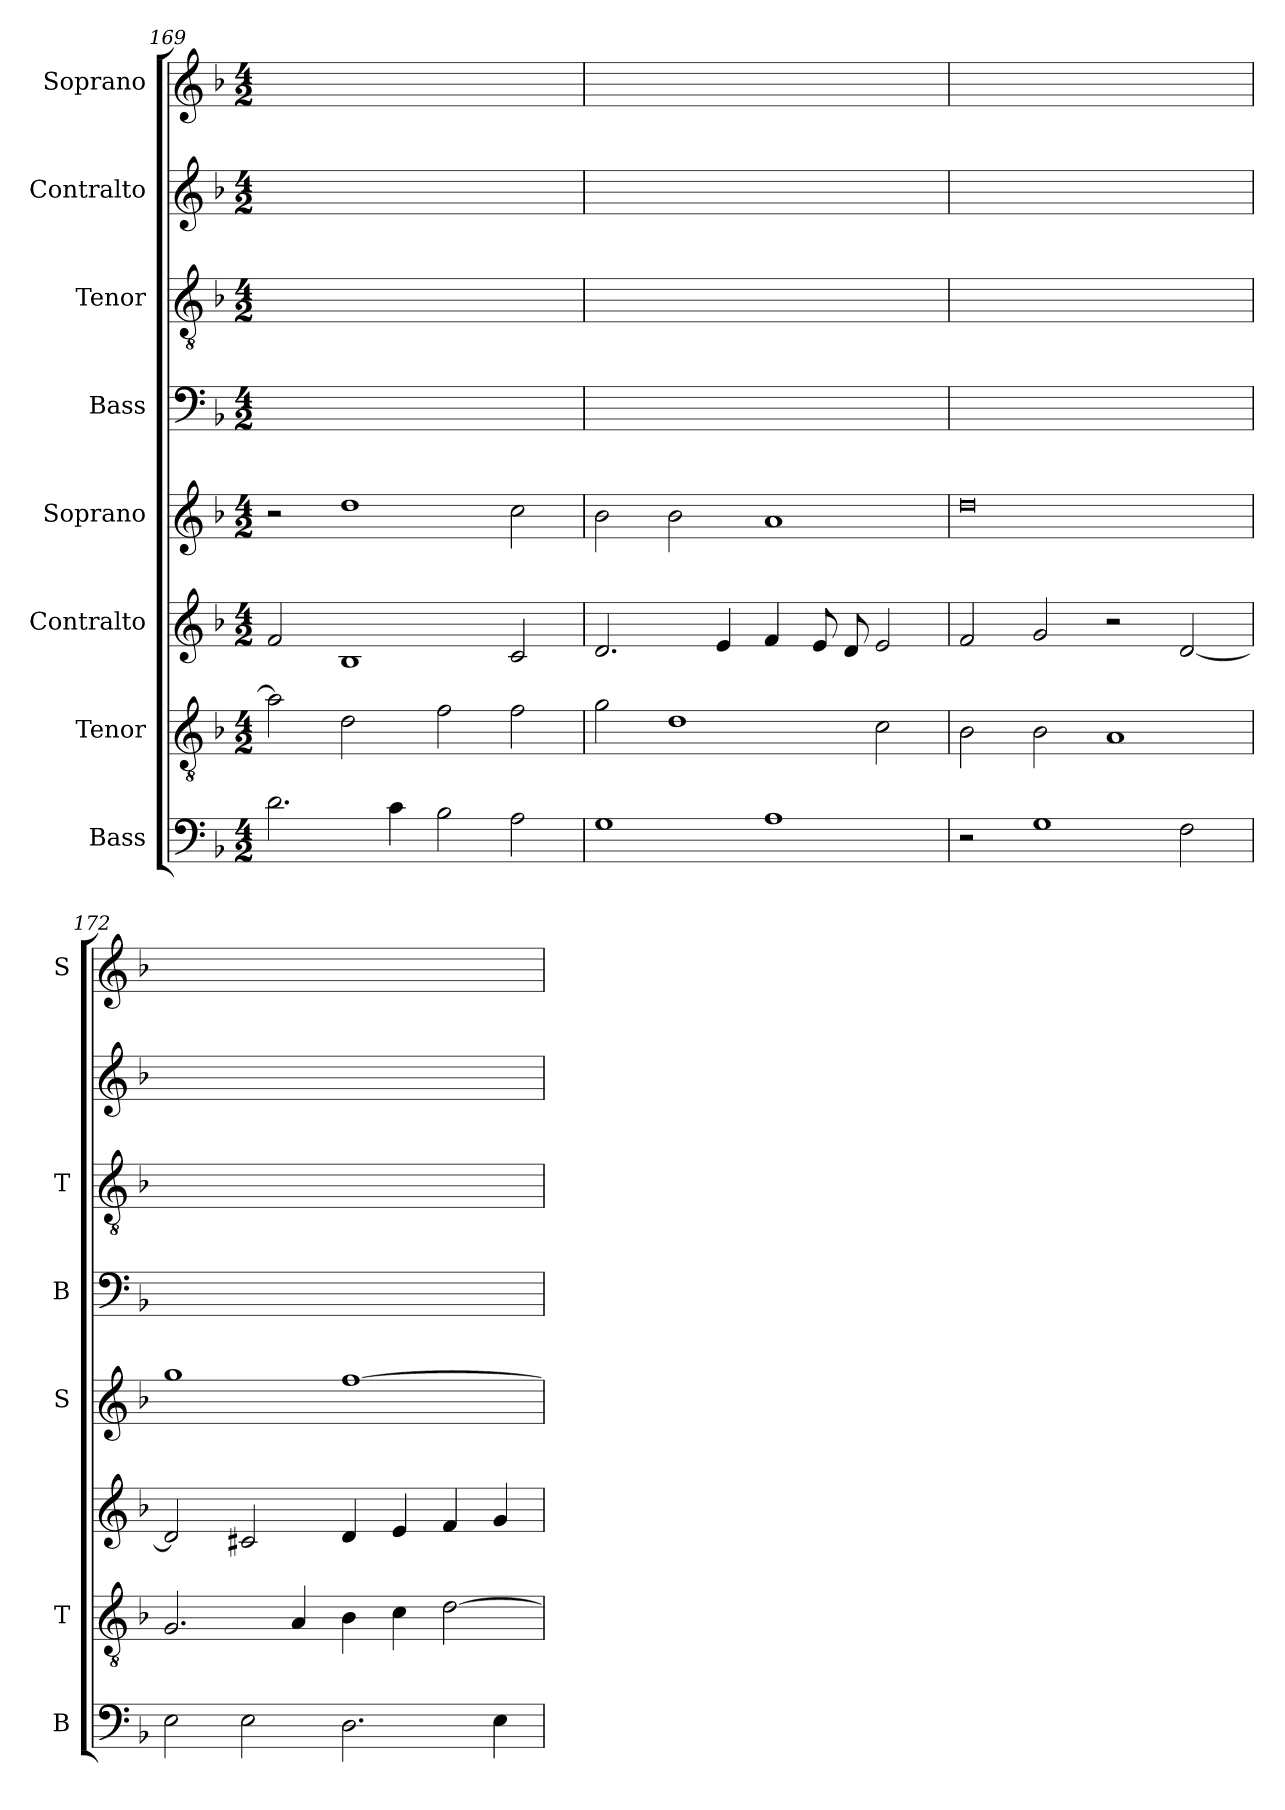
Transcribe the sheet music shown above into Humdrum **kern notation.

**kern	**kern	**kern	**kern	**kern	**kern	**kern	**kern
*part8	*part7	*part6	*part5	*part4	*part3	*part2	*part1
*staff8	*staff7	*staff6	*staff5	*staff4	*staff3	*staff2	*staff1
*I"Bass	*I"Tenor	*I"Contralto	*I"Soprano	*I"Bass	*I"Tenor	*I"Contralto	*I"Soprano
*I'B	*I'T	*	*I'S	*I'B	*I'T	*	*I'S
*clefF4	*clefGv2	*clefG2	*clefG2	*clefF4	*clefGv2	*clefG2	*clefG2
*k[b-]	*k[b-]	*k[b-]	*k[b-]	*k[b-]	*k[b-]	*k[b-]	*k[b-]
*G:dor	*G:dor	*G:dor	*G:dor	*G:dor	*G:dor	*G:dor	*G:dor
*M4/2	*M4/2	*M4/2	*M4/2	*M4/2	*M4/2	*M4/2	*M4/2
=169	=169	=169	=169	=169	=169	=169	=169
2.d	2a]	2f	2r	0ryy	0ryy	0ryy	0ryy
.	2d	1B-	1dd	.	.	.	.
4c	.	.	.	.	.	.	.
2B-	2f	.	.	.	.	.	.
2A	2f	2c	2cc	.	.	.	.
=170	=170	=170	=170	=170	=170	=170	=170
1G	2g	2.d	2b-	0ryy	0ryy	0ryy	0ryy
.	1d	.	2b-	.	.	.	.
.	.	4e	.	.	.	.	.
1A	.	4f	1a	.	.	.	.
.	.	8e	.	.	.	.	.
.	.	8d	.	.	.	.	.
.	2c	2e	.	.	.	.	.
=171	=171	=171	=171	=171	=171	=171	=171
2r	2B-	2f	0dd	0ryy	0ryy	0ryy	0ryy
1G	2B-	2g	.	.	.	.	.
.	1A	2r	.	.	.	.	.
2F	.	[2d	.	.	.	.	.
=172	=172	=172	=172	=172	=172	=172	=172
2E	2.G	2d]	1gg	0ryy	0ryy	0ryy	0ryy
2E	.	2c#X	.	.	.	.	.
.	4A	.	.	.	.	.	.
2.D	4B-	4d	[1ff	.	.	.	.
.	4c	4e	.	.	.	.	.
.	[2d	4f	.	.	.	.	.
4E	.	4g	.	.	.	.	.
=	=	=	=	=	=	=	=
*-	*-	*-	*-	*-	*-	*-	*-
